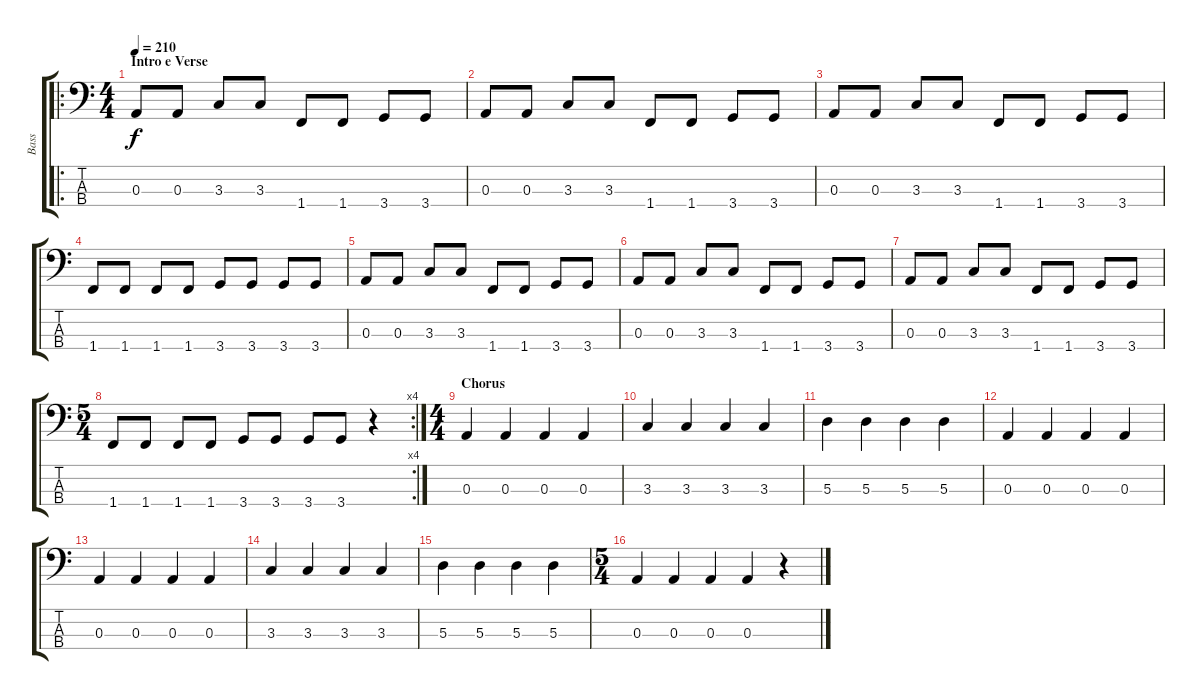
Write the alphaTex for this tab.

\track ("Bass" "Bass") {instrument electricbassfinger}
\staff {score tabs}
\tuning (G2 D2 A1 E1) {hide}
\ro
\ts (4 4)
\section ("" "Intro e Verse")
\tempo 210
\clef f4
\ks c
0.3.8{dy f instrument electricbassfinger} 0.3.8 3.3.8 3.3.8 1.4.8 1.4.8 3.4.8 3.4.8 |
0.3.8 0.3.8 3.3.8 3.3.8 1.4.8 1.4.8 3.4.8 3.4.8 |
0.3.8 0.3.8 3.3.8 3.3.8 1.4.8 1.4.8 3.4.8 3.4.8 |
1.4.8 1.4.8 1.4.8 1.4.8 3.4.8 3.4.8 3.4.8 3.4.8 |
0.3.8 0.3.8 3.3.8 3.3.8 1.4.8 1.4.8 3.4.8 3.4.8 |
0.3.8 0.3.8 3.3.8 3.3.8 1.4.8 1.4.8 3.4.8 3.4.8 |
0.3.8 0.3.8 3.3.8 3.3.8 1.4.8 1.4.8 3.4.8 3.4.8 |
\rc 4
\ts (5 4)
1.4.8 1.4.8 1.4.8 1.4.8 3.4.8 3.4.8 3.4.8 3.4.8 r.4 |
\ts (4 4)
\section ("" "Chorus")
0.3.4 0.3.4 0.3.4 0.3.4 |
3.3.4 3.3.4 3.3.4 3.3.4 |
5.3.4 5.3.4 5.3.4 5.3.4 |
0.3.4 0.3.4 0.3.4 0.3.4 |
0.3.4 0.3.4 0.3.4 0.3.4 |
3.3.4 3.3.4 3.3.4 3.3.4 |
5.3.4 5.3.4 5.3.4 5.3.4 |
\ts (5 4)
0.3.4 0.3.4 0.3.4 0.3.4 r.4
